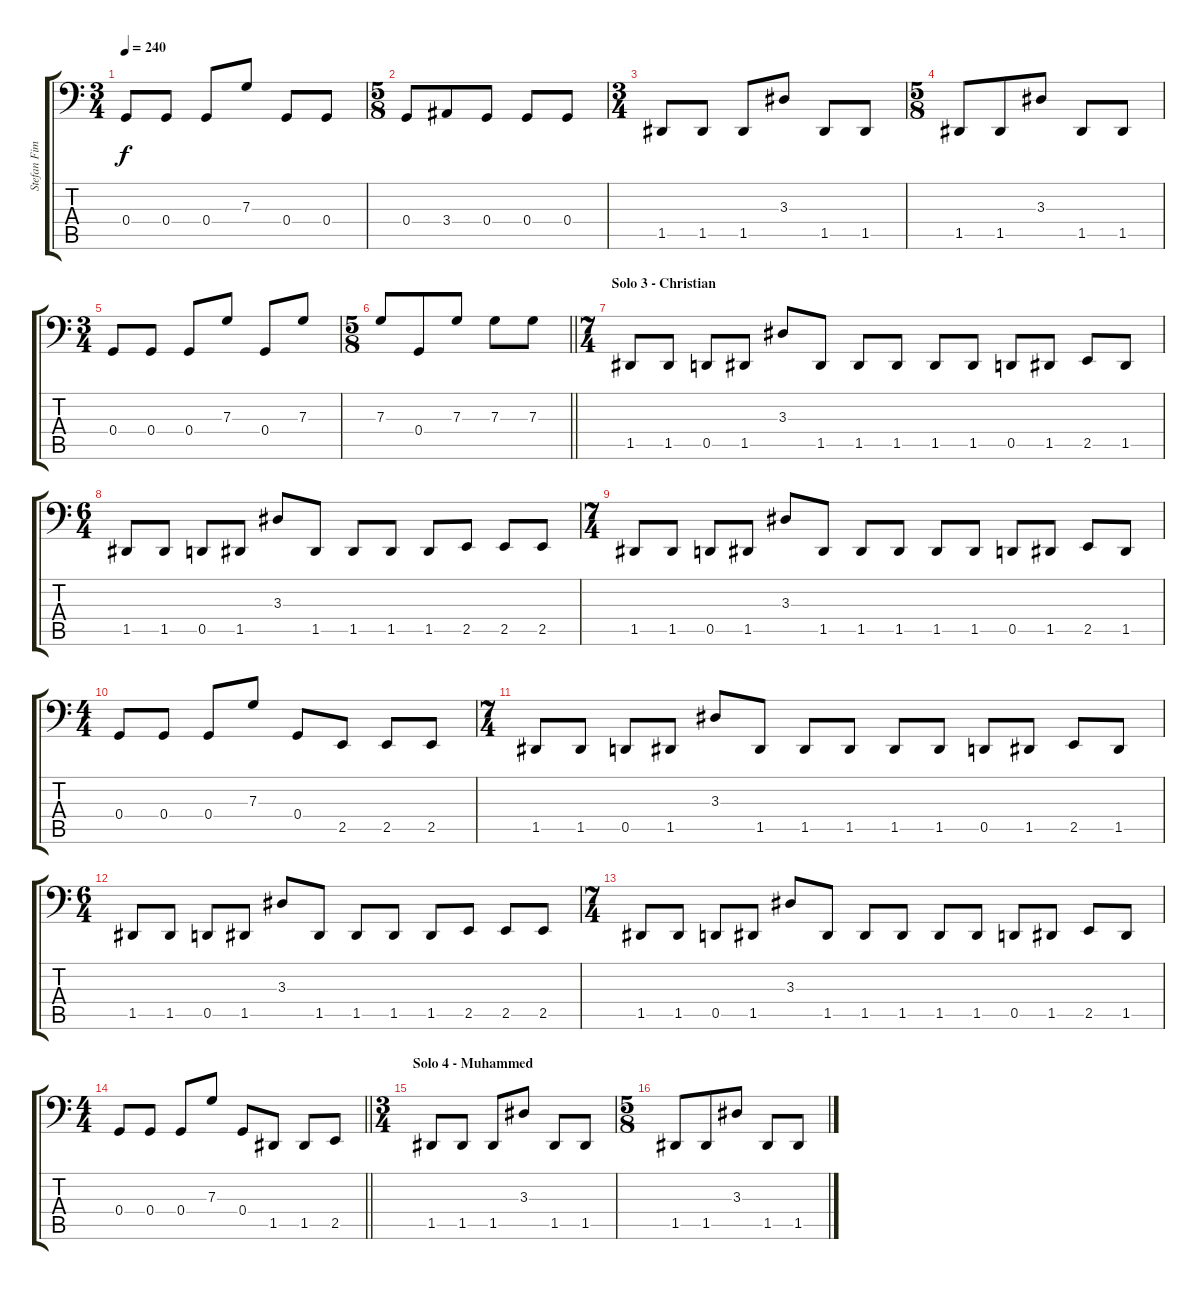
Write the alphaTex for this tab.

\track ("Stefan Fimmers" "Stefan Fim") {instrument electricbassfinger}
\staff {score tabs}
\tuning (A2 F2 C2 G1 D1 A0) {hide}
\ts (3 4)
\tempo 240
\clef f4
\ks c
0.4.8{dy f} 0.4.8 0.4.8 7.3.8 0.4.8 0.4.8 |
\ts (5 8)
0.4.8 3.4.8 0.4.8 0.4.8 0.4.8 |
\ts (3 4)
1.5.8 1.5.8 1.5.8 3.3.8 1.5.8 1.5.8 |
\ts (5 8)
1.5.8 1.5.8 3.3.8 1.5.8 1.5.8 |
\ts (3 4)
0.4.8 0.4.8 0.4.8 7.3.8 0.4.8 7.3.8 |
\ts (5 8)
\barLineRight lightlight
7.3.8 0.4.8 7.3.8 7.3.8 7.3.8 |
\ts (7 4)
\section ("" "Solo 3 - Christian")
1.5.8 1.5.8 0.5.8 1.5.8 3.3.8 1.5.8 1.5.8 1.5.8 1.5.8 1.5.8 0.5.8 1.5.8 2.5.8 1.5.8 |
\ts (6 4)
1.5.8 1.5.8 0.5.8 1.5.8 3.3.8 1.5.8 1.5.8 1.5.8 1.5.8 2.5.8 2.5.8 2.5.8 |
\ts (7 4)
1.5.8 1.5.8 0.5.8 1.5.8 3.3.8 1.5.8 1.5.8 1.5.8 1.5.8 1.5.8 0.5.8 1.5.8 2.5.8 1.5.8 |
\ts (4 4)
0.4.8 0.4.8 0.4.8 7.3.8 0.4.8 2.5.8 2.5.8 2.5.8 |
\ts (7 4)
1.5.8 1.5.8 0.5.8 1.5.8 3.3.8 1.5.8 1.5.8 1.5.8 1.5.8 1.5.8 0.5.8 1.5.8 2.5.8 1.5.8 |
\ts (6 4)
1.5.8 1.5.8 0.5.8 1.5.8 3.3.8 1.5.8 1.5.8 1.5.8 1.5.8 2.5.8 2.5.8 2.5.8 |
\ts (7 4)
1.5.8 1.5.8 0.5.8 1.5.8 3.3.8 1.5.8 1.5.8 1.5.8 1.5.8 1.5.8 0.5.8 1.5.8 2.5.8 1.5.8 |
\ts (4 4)
\barLineRight lightlight
0.4.8 0.4.8 0.4.8 7.3.8 0.4.8 1.5.8 1.5.8 2.5.8 |
\ts (3 4)
\section ("" "Solo 4 - Muhammed")
1.5.8 1.5.8 1.5.8 3.3.8 1.5.8 1.5.8 |
\ts (5 8)
1.5.8 1.5.8 3.3.8 1.5.8 1.5.8
